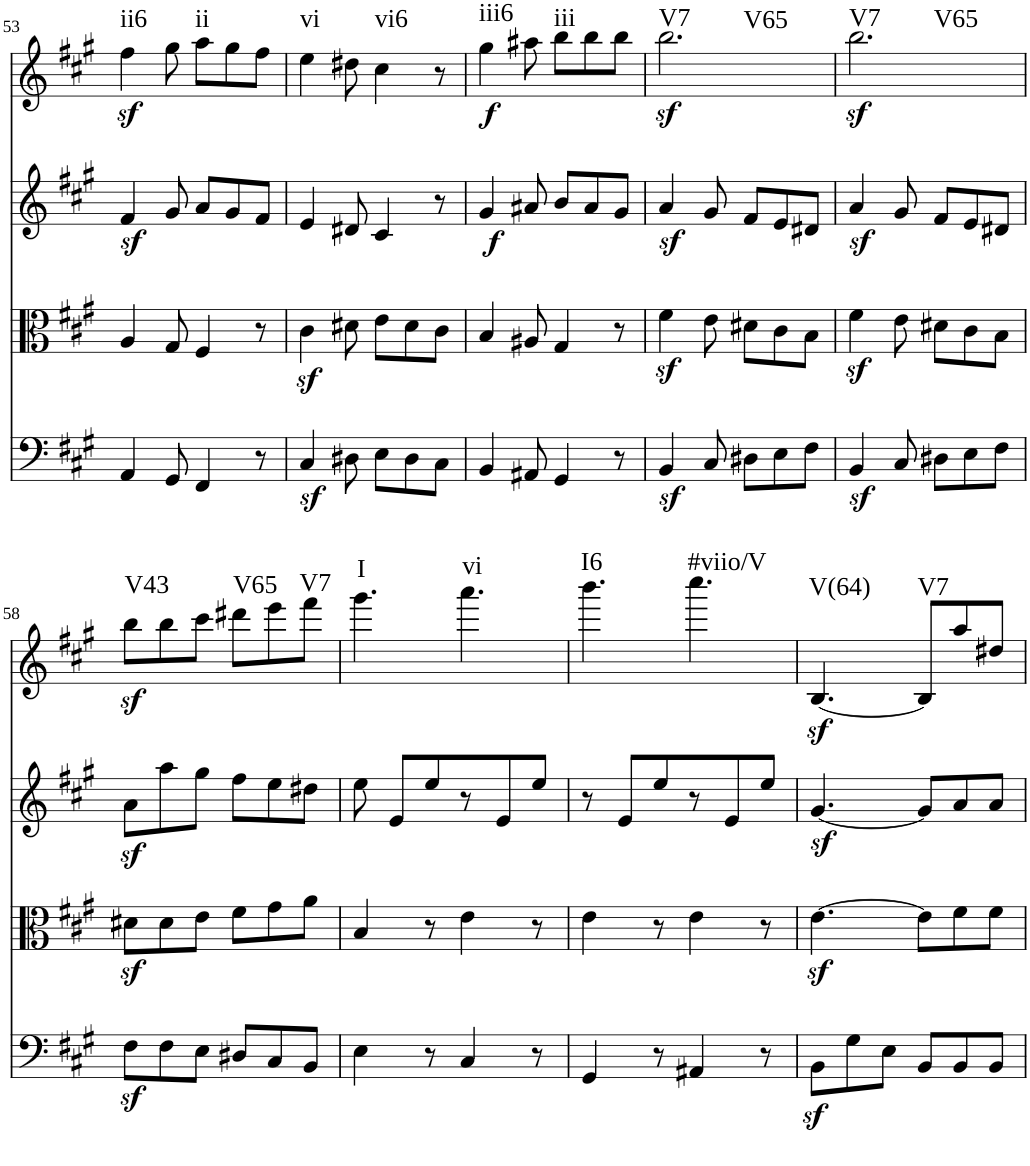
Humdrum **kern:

**kern	**kern	**kern	**dynam	**kern	**dynam	**harte
*part4	*part3	*part2	*part2	*part1	*part1	*part1
*staff4	*staff3	*staff2	*staff2	*staff1	*staff1	*
*I"Violoncello	*I"Viola	*I"Violin 2	*	*I"Violin 1	*	*
*I'Vc	*I'Vla	*I'Vln	*	*I'Vln	*	*
!!LO:PB:g=z
*clefF4	*clefC3	*clefG2	*	*clefG2	*	*
*k[f#c#g#]	*k[f#c#g#]	*k[f#c#g#]	*	*k[f#c#g#]	*	*
*A:	*A:	*A:	*	*A:	*	*
*M6/8	*M6/8	*M6/8	*	*M6/8	*	*
=53	=53	=53	=53	=53	=53	=53
!	!	!	!	!	!LO:DY:b	!LO:H:kt=ii6
4AA/	4A/	4f#z</	.	4ff#\	sf	N
8GG#/	8G#/	8g#/	.	8gg#\	.	.
!	!	!	!	!	!	!LO:H:kt=ii
4FF#/	4F#/	8a/L	.	8aa\L	.	N
.	.	8g#/	.	8gg#\	.	.
8r	8r	8f#/J	.	8ff#\J	.	.
=54	=54	=54	=54	=54	=54	=54
!	!	!	!	!	!	!LO:H:kt=vi
4C#z</	4c#z<\	4e/	.	4ee\	.	N
8D#X\	8d#X\	8d#X/	.	8dd#X\	.	.
!	!	!	!	!	!	!LO:H:kt=vi6
8E\L	8e\L	4c#/	.	4cc#\	.	N
8D#\	8d#\	.	.	.	.	.
8C#\J	8c#\J	8r	.	8r	.	.
=55	=55	=55	=55	=55	=55	=55
!	!	!	!LO:DY:b	!	!LO:DY:b	!LO:H:kt=iii6
4BB/	4B/	4g#/	f	4gg#\	f	N
8AA#X/	8A#X/	8a#X/	.	8aa#X\	.	.
!	!	!	!	!	!	!LO:H:kt=iii
4GG#/	4G#/	8b/L	.	8bb\L	.	N
.	.	8a#/	.	8bb\	.	.
8r	8r	8g#/J	.	8bb\J	.	.
=56	=56	=56	=56	=56	=56	=56
!	!	!	!	!	!LO:DY:b	!LO:H:n=1:kt=V7
!	!	!	!	!	!	!LO:H:n=2:kt=V65
4BBz</	4f#z<\	4az</	.	2.bb\	sf	N N
8C#/	8e\	8g#/	.	.	.	.
8D#X\L	8d#X\L	8f#/L	.	.	.	.
8E\	8c#\	8e/	.	.	.	.
8F#\J	8B\J	8d#X/J	.	.	.	.
=57	=57	=57	=57	=57	=57	=57
!	!	!	!	!	!LO:DY:b	!LO:H:n=1:kt=V7
!	!	!	!	!	!	!LO:H:n=2:kt=V65
4BBz</	4f#z<\	4az</	.	2.bb\	sf	N N
8C#/	8e\	8g#/	.	.	.	.
8D#X\L	8d#X\L	8f#/L	.	.	.	.
8E\	8c#\	8e/	.	.	.	.
8F#\J	8B\J	8d#X/J	.	.	.	.
!!LO:LB:g=z
=58	=58	=58	=58	=58	=58	=58
!	!	!	!	!	!LO:DY:b	!LO:H:kt=V43
8F#z<\L	8d#Xz<\L	8az<\L	.	8bb\L	sf	N
8F#\	8d#\	8aa\	.	8bb\	.	.
8E\J	8e\J	8gg#\J	.	8ccc#\J	.	.
!	!	!	!	!	!	!LO:H:kt=V65
8D#X/L	8f#\L	8ff#\L	.	8ddd#X\L	.	N
8C#/	8g#\	8ee\	.	8eee\	.	.
!	!	!	!	!	!	!LO:H:kt=V7
8BB/J	8a\J	8dd#X\J	.	8fff#\J	.	N
=59	=59	=59	=59	=59	=59	=59
!	!	!	!	!	!	!LO:H:kt=I
4E\	4B/	8ee\	.	4.ggg#\	.	N
.	.	8e/L	.	.	.	.
8r	8r	8ee/	.	.	.	.
!	!	!	!	!	!	!LO:H:kt=vi
4C#/	4e\	8r	.	4.aaa\	.	N
.	.	8e/	.	.	.	.
8r	8r	8ee/J	.	.	.	.
=60	=60	=60	=60	=60	=60	=60
!	!	!	!	!	!	!LO:H:kt=I6
4GG#/	4e\	8r	.	4.bbb\	.	N
.	.	8e/L	.	.	.	.
8r	8r	8ee/	.	.	.	.
!	!	!	!	!	!	!LO:H:kt=#viio/V
4AA#X/	4e\	8r	.	4.cccc#\	.	N
.	.	8e/	.	.	.	.
8r	8r	8ee/J	.	.	.	.
=61	=61	=61	=61	=61	=61	=61
!	!	!	!	!	!	!LO:H:kt=V(64)
8BBz<\L	[4.ez<\	[4.g#z>/	.	[4.B/	.	N
8G#\	.	.	.	.	.	.
8E\J	.	.	.	.	.	.
!	!	!	!	!	!	!LO:H:kt=V7
8BB/L	8e\L]	8g#/L]	.	8B/L]	.	N
8BB/	8f#\	8a/	.	8aa/	.	.
8BB/J	8f#\J	8a/J	.	8dd#X/J	.	.
=	=	=	=	=	=	=
*-	*-	*-	*-	*-	*-	*-
